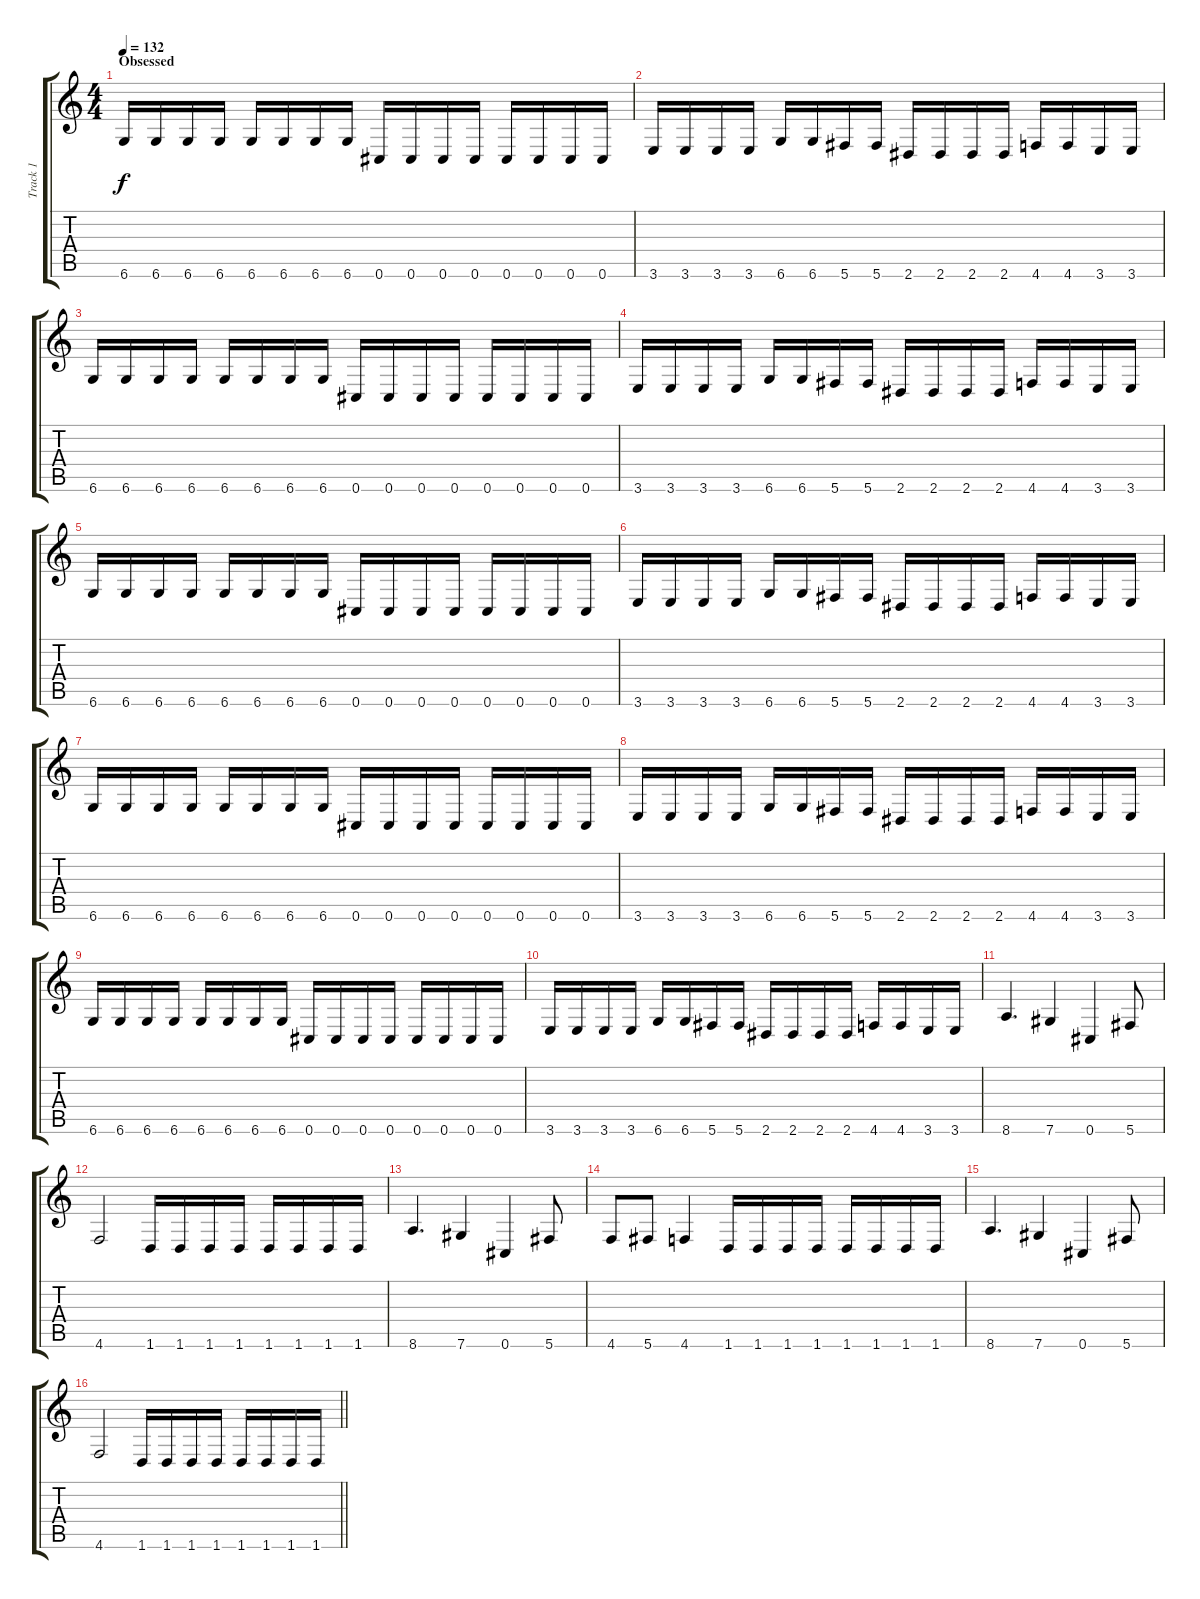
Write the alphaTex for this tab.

\track ("Track 1" "Track 1") {instrument distortionguitar}
\staff {score tabs}
\tuning (Db4 Ab3 E3 B2 Gb2 Db2) {hide}
\ts (4 4)
\section ("" "Obsessed")
\tempo 132
\clef g2
\ks c
6.6.16{dy f} 6.6.16 6.6.16 6.6.16 6.6.16 6.6.16 6.6.16 6.6.16 0.6.16 0.6.16 0.6.16 0.6.16 0.6.16 0.6.16 0.6.16 0.6.16 |
3.6.16 3.6.16 3.6.16 3.6.16 6.6.16 6.6.16 5.6.16 5.6.16 2.6.16 2.6.16 2.6.16 2.6.16 4.6.16 4.6.16 3.6.16 3.6.16 |
6.6.16 6.6.16 6.6.16 6.6.16 6.6.16 6.6.16 6.6.16 6.6.16 0.6.16 0.6.16 0.6.16 0.6.16 0.6.16 0.6.16 0.6.16 0.6.16 |
3.6.16 3.6.16 3.6.16 3.6.16 6.6.16 6.6.16 5.6.16 5.6.16 2.6.16 2.6.16 2.6.16 2.6.16 4.6.16 4.6.16 3.6.16 3.6.16 |
6.6.16 6.6.16 6.6.16 6.6.16 6.6.16 6.6.16 6.6.16 6.6.16 0.6.16 0.6.16 0.6.16 0.6.16 0.6.16 0.6.16 0.6.16 0.6.16 |
3.6.16 3.6.16 3.6.16 3.6.16 6.6.16 6.6.16 5.6.16 5.6.16 2.6.16 2.6.16 2.6.16 2.6.16 4.6.16 4.6.16 3.6.16 3.6.16 |
6.6.16 6.6.16 6.6.16 6.6.16 6.6.16 6.6.16 6.6.16 6.6.16 0.6.16 0.6.16 0.6.16 0.6.16 0.6.16 0.6.16 0.6.16 0.6.16 |
3.6.16 3.6.16 3.6.16 3.6.16 6.6.16 6.6.16 5.6.16 5.6.16 2.6.16 2.6.16 2.6.16 2.6.16 4.6.16 4.6.16 3.6.16 3.6.16 |
6.6.16 6.6.16 6.6.16 6.6.16 6.6.16 6.6.16 6.6.16 6.6.16 0.6.16 0.6.16 0.6.16 0.6.16 0.6.16 0.6.16 0.6.16 0.6.16 |
3.6.16 3.6.16 3.6.16 3.6.16 6.6.16 6.6.16 5.6.16 5.6.16 2.6.16 2.6.16 2.6.16 2.6.16 4.6.16 4.6.16 3.6.16 3.6.16 |
8.6.4{d} 7.6.4 0.6.4 5.6.8 |
4.6.2 1.6.16 1.6.16 1.6.16 1.6.16 1.6.16 1.6.16 1.6.16 1.6.16 |
8.6.4{d} 7.6.4 0.6.4 5.6.8 |
4.6.8 5.6.8 4.6.4 1.6.16 1.6.16 1.6.16 1.6.16 1.6.16 1.6.16 1.6.16 1.6.16 |
8.6.4{d} 7.6.4 0.6.4 5.6.8 |
\barLineRight lightlight
4.6.2 1.6.16 1.6.16 1.6.16 1.6.16 1.6.16 1.6.16 1.6.16 1.6.16
